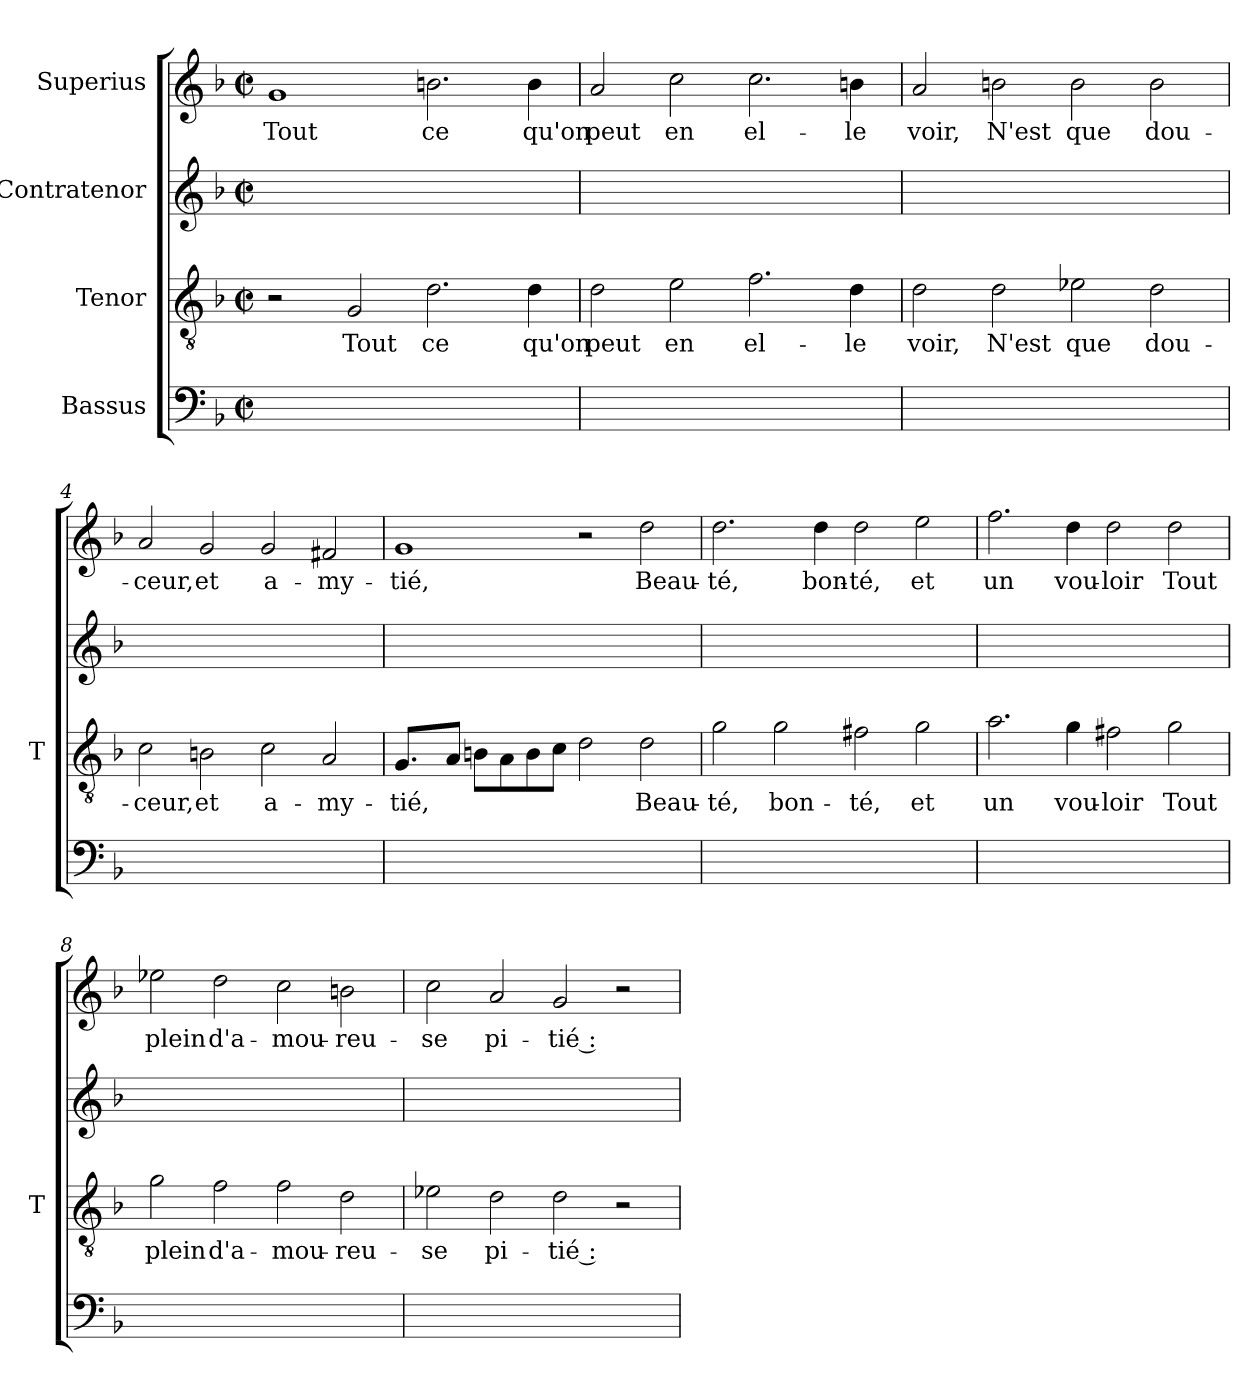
**kern	**kern	**text	**kern	**kern	**text
*part4	*part3	*part3	*part2	*part1	*part1
*staff4	*staff3	*staff3	*staff2	*staff1	*staff1
*I"Bassus	*I"Tenor	*	*I"Contratenor	*I"Superius	*
*	*I'T	*	*	*	*
*clefF4	*clefGv2	*	*clefG2	*clefG2	*
*k[b-]	*k[b-]	*	*k[b-]	*k[b-]	*
*F:	*F:	*	*F:	*F:	*
*M2/2	*M2/2	*	*M2/2	*M2/2	*
*met(c|)	*met(c|)	*	*met(c|)	*met(c|)	*
=1	=1	=1	=1	=1	=1
1ryy	2r	.	1ryy	1g	-Tout
.	2G	-Tout	.	.	.
1ryy	2.d	-ce	1ryy	2.b	-ce
.	4d	-qu'on	.	4b	-qu'on
=2	=2	=2	=2	=2	=2
1ryy	2d	-peut	1ryy	2a	-peut
.	2e	-en	.	2cc	-en
1ryy	2.f	el-	1ryy	2.cc	el-
.	4d	-le	.	4b	-le
=3	=3	=3	=3	=3	=3
1ryy	2d	-voir,	1ryy	2a	-voir,
.	2d	-N'est	.	2b	-N'est
1ryy	2e-X	-que	1ryy	2b	-que
.	2d	dou-	.	2b	dou-
=4	=4	=4	=4	=4	=4
1ryy	2c	-ceur,	1ryy	2a	-ceur,
.	2Bn	-et	.	2g	-et
1ryy	2c	a-	1ryy	2g	a-
.	2A	my-	.	2f#X	my-
!!LO:PB:g=z
=5	=5	=5	=5	=5	=5
1ryy	4.G	-tié,	1ryy	1g	-tié,
.	8AJ	.	.	.	.
.	8BL	.	.	.	.
.	8A	.	.	.	.
.	8B	.	.	.	.
.	8cJ	.	.	.	.
1ryy	2d	.	1ryy	2r	.
.	2d	Beau-	.	2dd	Beau-
=6	=6	=6	=6	=6	=6
1ryy	2g	-té,	1ryy	2.dd	-té,
.	2g	bon-	.	.	.
.	.	.	.	4dd	bon-
1ryy	2f#X	-té,	1ryy	2dd	-té,
.	2g	-et	.	2ee	-et
=7	=7	=7	=7	=7	=7
1ryy	2.a	-un	1ryy	2.ff	-un
.	4g	vou-	.	4dd	vou-
1ryy	2f#X	-loir	1ryy	2dd	-loir
.	2g	-Tout	.	2dd	-Tout
=8	=8	=8	=8	=8	=8
1ryy	2g	-plein	1ryy	2ee-X	-plein
.	2f	d'a-	.	2dd	d'a-
1ryy	2f	mou-	1ryy	2cc	mou-
.	2d	reu-	.	2bn	reu-
=9	=9	=9	=9	=9	=9
1ryy	2e-X	-se	1ryy	2cc	-se
.	2d	pi-	.	2a	pi-
1ryy	2d	-tié :	1ryy	2g	-tié :
.	2r	.	.	2r	.
=	=	=	=	=	=
*-	*-	*-	*-	*-	*-
